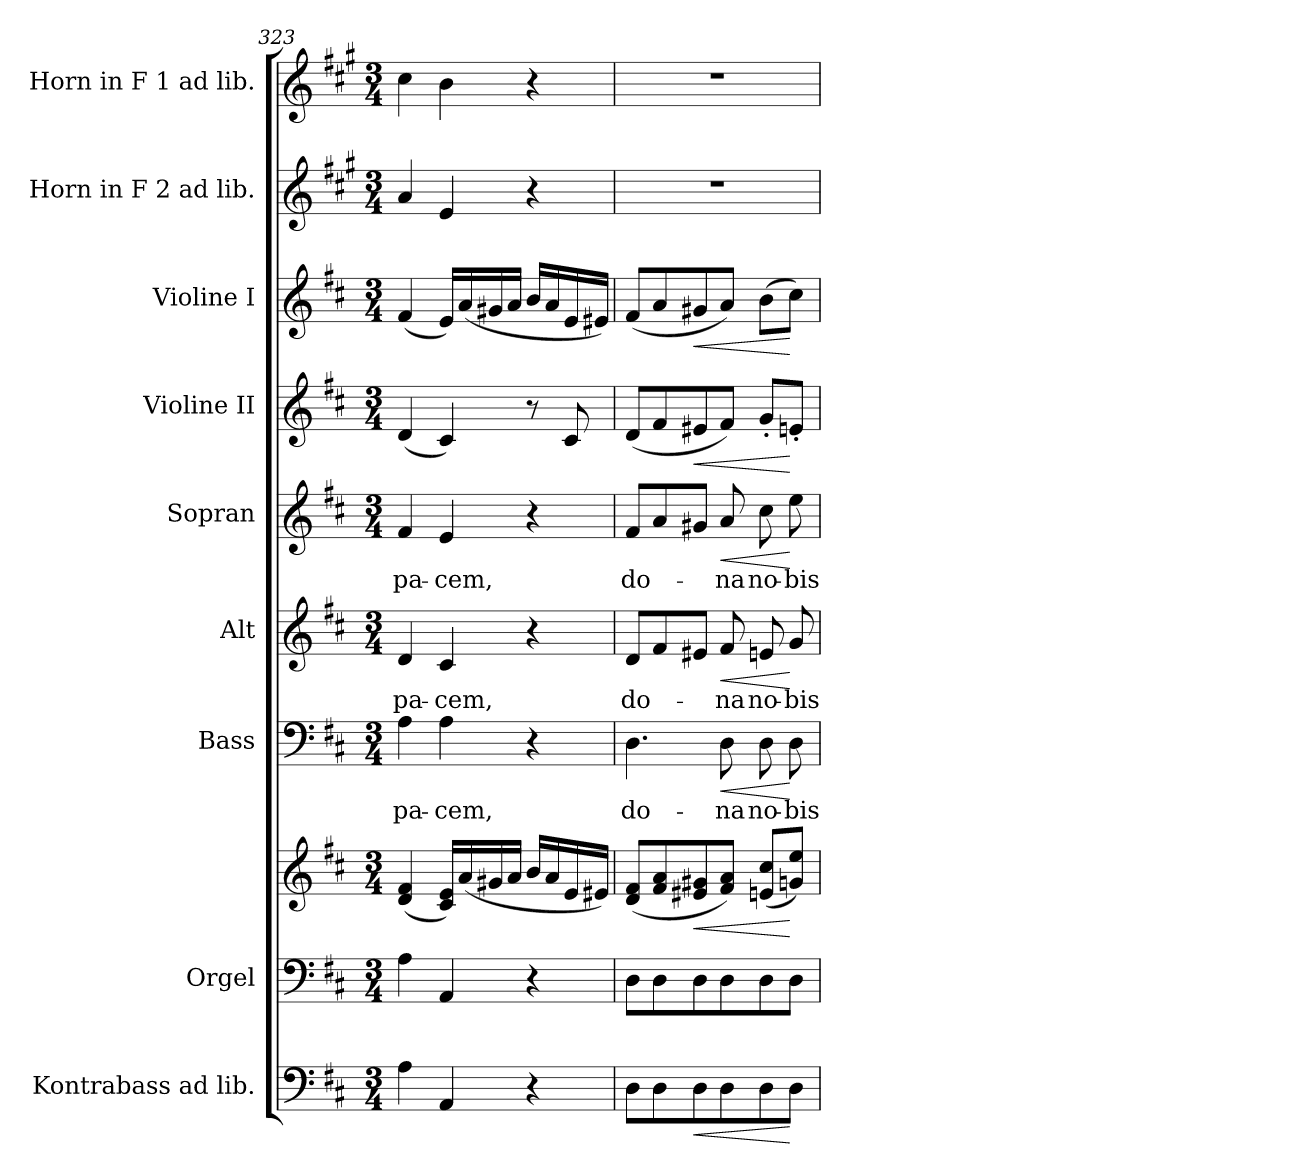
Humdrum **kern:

**kern	**dynam	**kern	**kern	**dynam	**kern	**text	**dynam	**kern	**text	**dynam	**kern	**text	**dynam	**kern	**dynam	**kern	**dynam	**kern	**kern
*part9	*part9	*part8	*part8	*part8	*part7	*part7	*part7	*part6	*part6	*part6	*part5	*part5	*part5	*part4	*part4	*part3	*part3	*part2	*part1
*staff10	*staff10	*staff9	*staff8	*staff8/9	*staff7	*staff7	*staff7	*staff6	*staff6	*staff6	*staff5	*staff5	*staff5	*staff4	*staff4	*staff3	*staff3	*staff2	*staff1
*I"Kontrabass ad lib.	*	*I"Orgel	*	*	*I"Bass	*	*	*I"Alt	*	*	*I"Sopran	*	*	*I"Violine II	*	*I"Violine I	*	*I"Horn in F 2 ad lib.	*I"Horn in F 1 ad lib.
*I'Kb.	*	*I'Org.	*	*	*I'B.	*	*	*I'A.	*	*	*I'S.	*	*	*I'Vl. II	*	*I'Vl. I	*	*	*
*clefF4	*	*clefF4	*clefG2	*	*clefF4	*	*	*clefG2	*	*	*clefG2	*	*	*clefG2	*	*clefG2	*	*clefG2	*clefG2
*ITrd7c12	*	*	*	*	*	*	*	*	*	*	*	*	*	*	*	*	*	*ITrd4c7	*ITrd4c7
*k[f#c#]	*	*k[f#c#]	*k[f#c#]	*	*k[f#c#]	*	*	*k[f#c#]	*	*	*k[f#c#]	*	*	*k[f#c#]	*	*k[f#c#]	*	*k[f#c#]	*k[f#c#]
*D:	*	*D:	*D:	*	*D:	*	*	*D:	*	*	*D:	*	*	*D:	*	*D:	*	*D:	*D:
*M3/4	*	*M3/4	*M3/4	*	*M3/4	*	*	*M3/4	*	*	*M3/4	*	*	*M3/4	*	*M3/4	*	*M3/4	*M3/4
=323	=323	=323	=323	=323	=323	=323	=323	=323	=323	=323	=323	=323	=323	=323	=323	=323	=323	=323	=323
!	!	!	!	!	!	!LO:LY:b	!	!	!LO:LY:b	!	!	!LO:LY:b	!	!	!	!	!	!	!
4AA\	.	4A\	(<4d/ 4f#/	.	4A\	pa-	.	4d/	pa-	.	4f#/	pa-	.	(<4d/	.	(<4f#/	.	4d/	4f#\
!	!	!	!	!	!	!LO:LY:b	!	!	!LO:LY:b	!	!	!LO:LY:b	!	!	!	!	!	!	!
4AAA/	.	4AA/	16c#/ 16e/LL)	.	4A\	-cem,	.	4c#/	-cem,	.	4e/	-cem,	.	4c#/)	.	16e/LL)	.	4A/	4e\
.	.	.	(<16a/	.	.	.	.	.	.	.	.	.	.	.	.	(<16a/	.	.	.
.	.	.	16g#X/	.	.	.	.	.	.	.	.	.	.	.	.	16g#X/	.	.	.
.	.	.	16a/JJ	.	.	.	.	.	.	.	.	.	.	.	.	16a/JJ	.	.	.
4r	.	4r	16b/LL	.	4r	.	.	4r	.	.	4r	.	.	8r	.	16b/LL	.	4r	4r
.	.	.	16a/	.	.	.	.	.	.	.	.	.	.	.	.	16a/	.	.	.
.	.	.	16e/	.	.	.	.	.	.	.	.	.	.	8c#/	.	16e/	.	.	.
.	.	.	16e#X/JJ)	.	.	.	.	.	.	.	.	.	.	.	.	16e#X/JJ)	.	.	.
=324	=324	=324	=324	=324	=324	=324	=324	=324	=324	=324	=324	=324	=324	=324	=324	=324	=324	=324	=324
!	!	!	!	!	!	!LO:LY:b	!	!	!LO:LY:b	!	!	!LO:LY:b	!	!	!	!	!	!	!
8DD\L	.	8D\L	(<8d/ 8f#/L	.	4.D\	do-	.	8d/L	do-	.	8f#/L	do-	.	(<8d/L	.	(<8f#/L	.	2.r	2.r
8DD\	.	8D\	8f#/ 8a/	.	.	.	.	8f#/	.	.	8a/	.	.	8f#/	.	8a/	.	.	.
!	!LO:HP:b	!	!	!LO:HP:b	!	!	!	!	!	!	!	!	!	!	!LO:HP:b	!	!LO:HP:b	!	!
8DD\	<	8D\	8e#X/ 8g#X/	<	.	.	.	8e#X/J	.	.	8g#X/J	.	.	8e#X/	<	8g#X/	<	.	.
!	!	!	!	!	!	!LO:LY:b	!LO:HP:b	!	!LO:LY:b	!LO:HP:b	!	!LO:LY:b	!LO:HP:b	!	!	!	!	!	!
8DD\	.	8D\	8f#/ 8a/J)	.	8D\	-na	<	8f#/	-na	<	8a/	-na	<	8f#/J)	.	8a/J)	.	.	.
!	!	!	!	!	!	!LO:LY:b	!	!	!LO:LY:b	!	!	!LO:LY:b	!	!	!	!	!	!	!
8DD\	.	8D\	(<8en/ 8cc#/L	.	8D\	no-	.	8en/	no-	.	8cc#\	no-	.	8g'</L	.	(>8b\L	.	.	.
!	!	!	!	!	!	!LO:LY:b	!	!	!LO:LY:b	!	!	!LO:LY:b	!	!	!	!	!	!	!
8DD\J	[	8D\J	8gn/ 8ee/J)	[	8D\	-bis	[	8g/	-bis	[	8ee\	-bis	[	8en'</J	[	8cc#\J)	[	.	.
=	=	=	=	=	=	=	=	=	=	=	=	=	=	=	=	=	=	=	=
*-	*-	*-	*-	*-	*-	*-	*-	*-	*-	*-	*-	*-	*-	*-	*-	*-	*-	*-	*-
